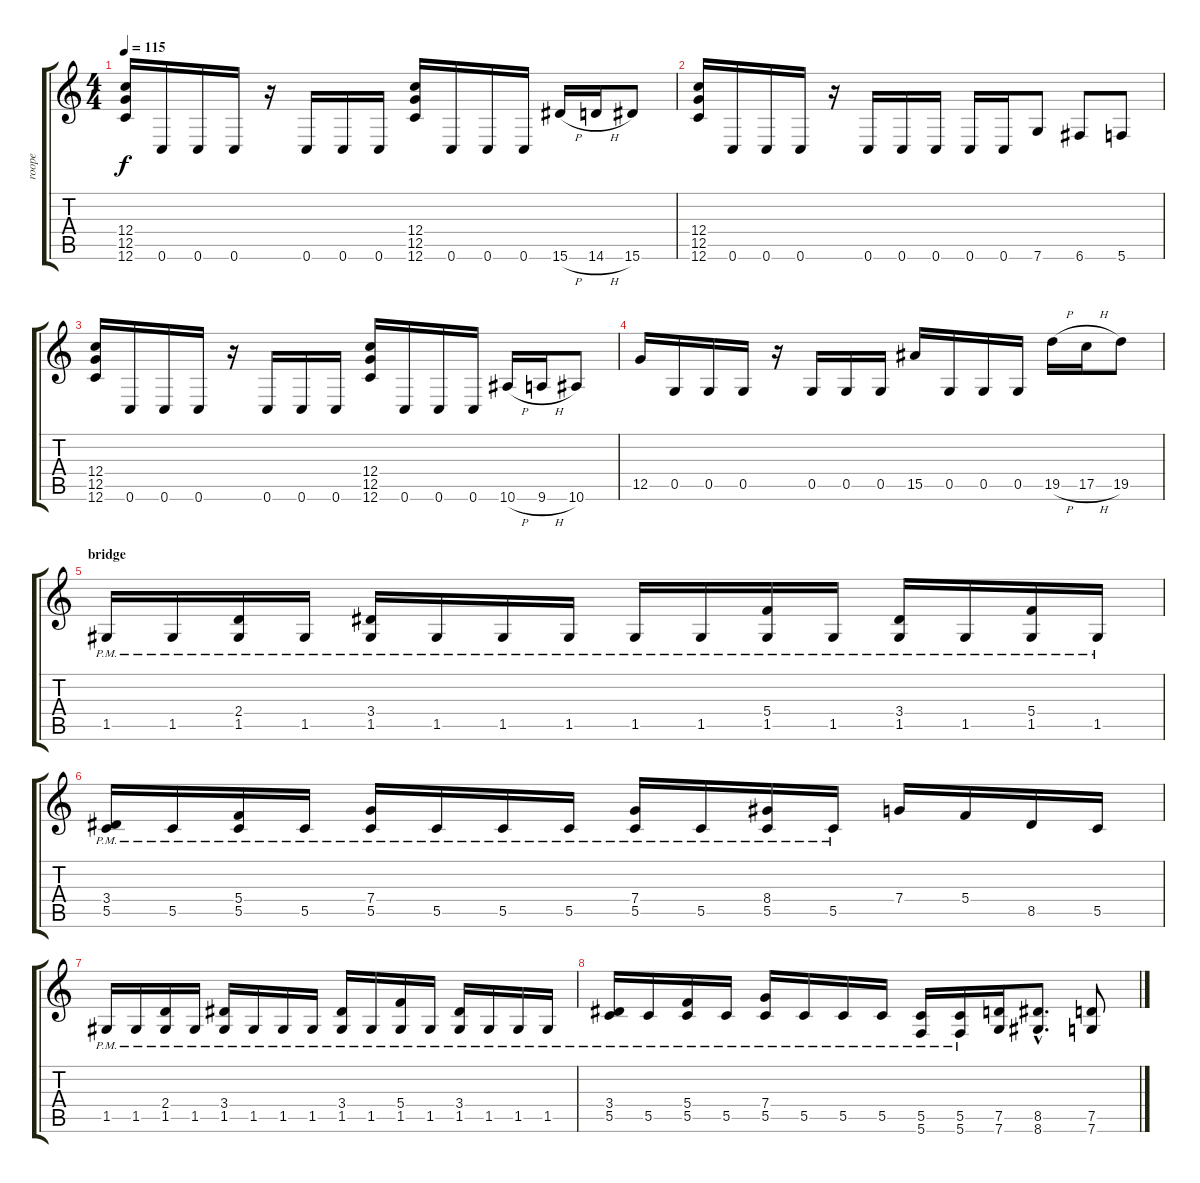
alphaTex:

\track ("roope" "roope") {instrument distortionguitar}
\staff {score tabs}
\tuning (D4 A3 F3 C3 G2 C2) {hide}
\ts (4 4)
\tempo 115
\clef g2
\ks c
(12.4 12.5 12.6).16{dy f instrument distortionguitar} 0.6.16 0.6.16 0.6.16 r.16 0.6.16 0.6.16 0.6.16 (12.4 12.5 12.6).16 0.6.16 0.6.16 0.6.16 15.6{h}.16 14.6{h}.16 15.6.8 |
(12.4 12.5 12.6).16 0.6.16 0.6.16 0.6.16 r.16 0.6.16 0.6.16 0.6.16 0.6.16 0.6.16 7.6.8 6.6.8 5.6.8 |
(12.4 12.5 12.6).16 0.6.16 0.6.16 0.6.16 r.16 0.6.16 0.6.16 0.6.16 (12.4 12.5 12.6).16 0.6.16 0.6.16 0.6.16 10.6{h}.16 9.6{h}.16 10.6.8 |
12.5.16 0.5.16 0.5.16 0.5.16 r.16 0.5.16 0.5.16 0.5.16 15.5.16 0.5.16 0.5.16 0.5.16 19.5{h}.16 17.5{h}.16 19.5.8 |
\section ("" "bridge")
1.5{pm}.16 1.5{pm}.16 (2.4{pm} 1.5).16 1.5{pm}.16 (3.4 1.5{pm}).16 1.5{pm}.16 1.5{pm}.16 1.5{pm}.16 1.5{pm}.16 1.5{pm}.16 (5.4{pm} 1.5{pm}).16 1.5{pm}.16 (3.4{pm} 1.5{pm}).16 1.5{pm}.16 (5.4{pm} 1.5{pm}).16 1.5{pm}.16 |
(3.4{pm} 5.5{pm}).16 5.5{pm}.16 (5.4{pm} 5.5{pm}).16 5.5{pm}.16 (7.4 5.5{pm}).16 5.5{pm}.16 5.5{pm}.16 5.5{pm}.16 (7.4{pm} 5.5{pm}).16 5.5{pm}.16 (8.4{pm} 5.5{pm}).16 5.5{pm}.16 7.4.16 5.4.16 8.5.16 5.5.16 |
1.5{pm}.16 1.5{pm}.16 (2.4{pm} 1.5).16 1.5{pm}.16 (3.4 1.5{pm}).16 1.5{pm}.16 1.5{pm}.16 1.5{pm}.16 (3.4 1.5{pm}).16 1.5{pm}.16 (5.4{pm} 1.5{pm}).16 1.5{pm}.16 (3.4{pm} 1.5{pm}).16 1.5{pm}.16 1.5{pm}.16 1.5{pm}.16 |
(3.4{pm} 5.5{pm}).16 5.5{pm}.16 (5.4{pm} 5.5{pm}).16 5.5{pm}.16 (7.4 5.5{pm}).16 5.5{pm}.16 5.5{pm}.16 5.5{pm}.16 (5.5{pm} 5.6{pm}).16 (5.5{pm} 5.6{pm}).16 (7.5 7.6).16 (8.5{hac} 8.6{hac}).8{d} (7.5 7.6).8
